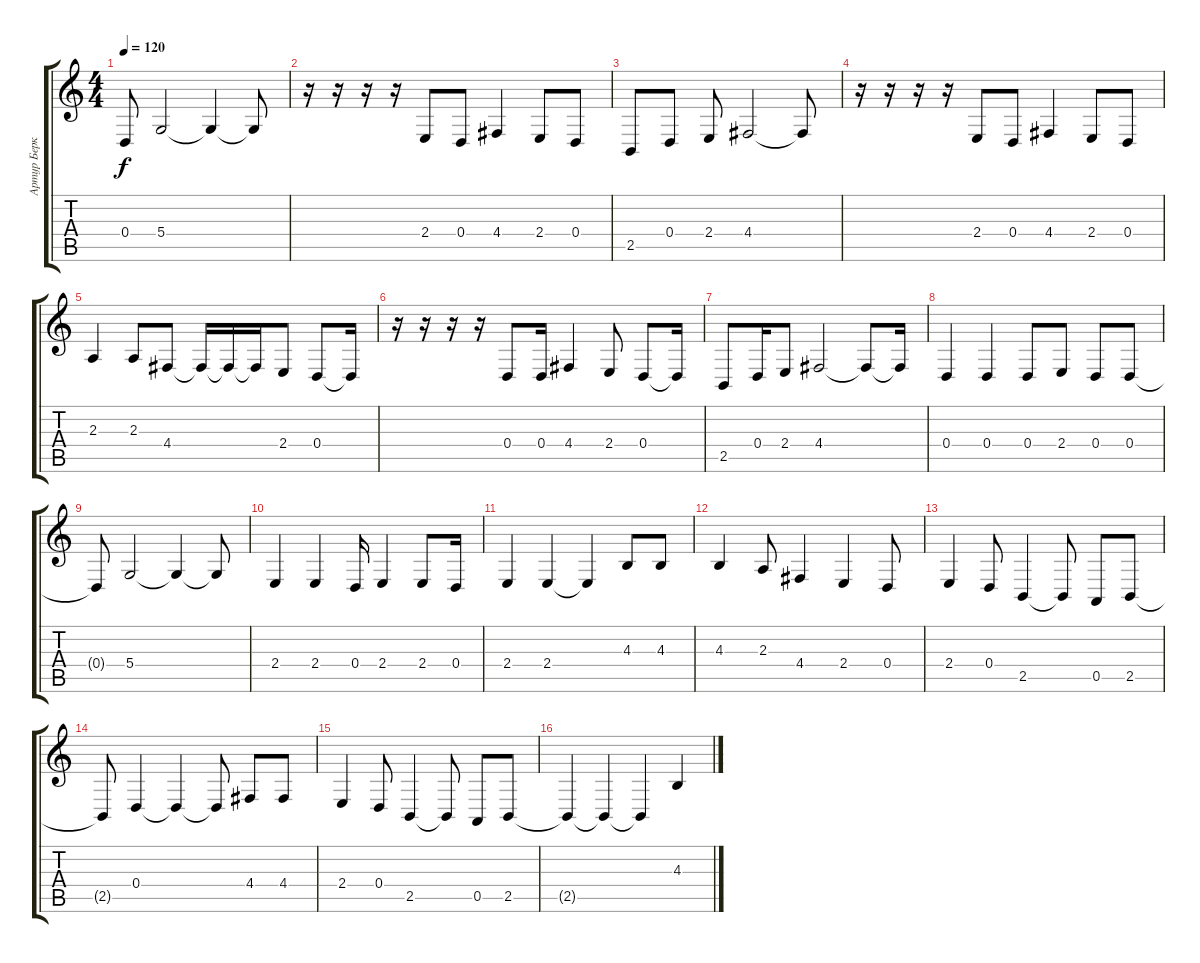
\track ("Артур Беркут" "Артур Берк") {instrument koto}
\staff {score tabs}
\tuning (E4 B3 G3 D3 A2 E2) {hide}
\ts (4 4)
\tempo 120
\clef g2
\ks c
0.4{t}.8{dy f} 5.4.2 5.4{t}.4 5.4{t}.8 |
r.16 r.16 r.16 r.16 2.4.8 0.4.8 4.4.4 2.4.8 0.4.8 |
2.5.8 0.4.8 2.4.8 4.4.2 4.4{t}.8 |
r.16 r.16 r.16 r.16 2.4.8 0.4.8 4.4.4 2.4.8 0.4.8 |
2.3.4 2.3.8 4.4.8 4.4{t}.16 4.4{t}.16 4.4{t}.16 2.4.8 0.4.8 0.4{t}.16 |
r.16 r.16 r.16 r.16 0.4.8 0.4.16 4.4.4 2.4.8 0.4.8 0.4{t}.16 |
2.5.8 0.4.16 2.4.8 4.4.2 4.4{t}.8 4.4{t}.16 |
0.4.4 0.4.4 0.4.8 2.4.8 0.4.8 0.4.8 |
0.4{t}.8 5.4.2 5.4{t}.4 5.4{t}.8 |
2.4.4 2.4.4 0.4.16 2.4.4 2.4.8 0.4.16 |
2.4.4 2.4.4 2.4{t}.4 4.3.8 4.3.8 |
4.3.4 2.3.8 4.4.4 2.4.4 0.4.8 |
2.4.4 0.4.8 2.5.4 2.5{t}.8 0.5.8 2.5.8 |
2.5{t}.8 0.4.4 0.4{t}.4 0.4{t}.8 4.4.8 4.4.8 |
2.4.4 0.4.8 2.5.4 2.5{t}.8 0.5.8 2.5.8 |
2.5{t}.4 2.5{t}.4 2.5{t}.4 4.3.4
